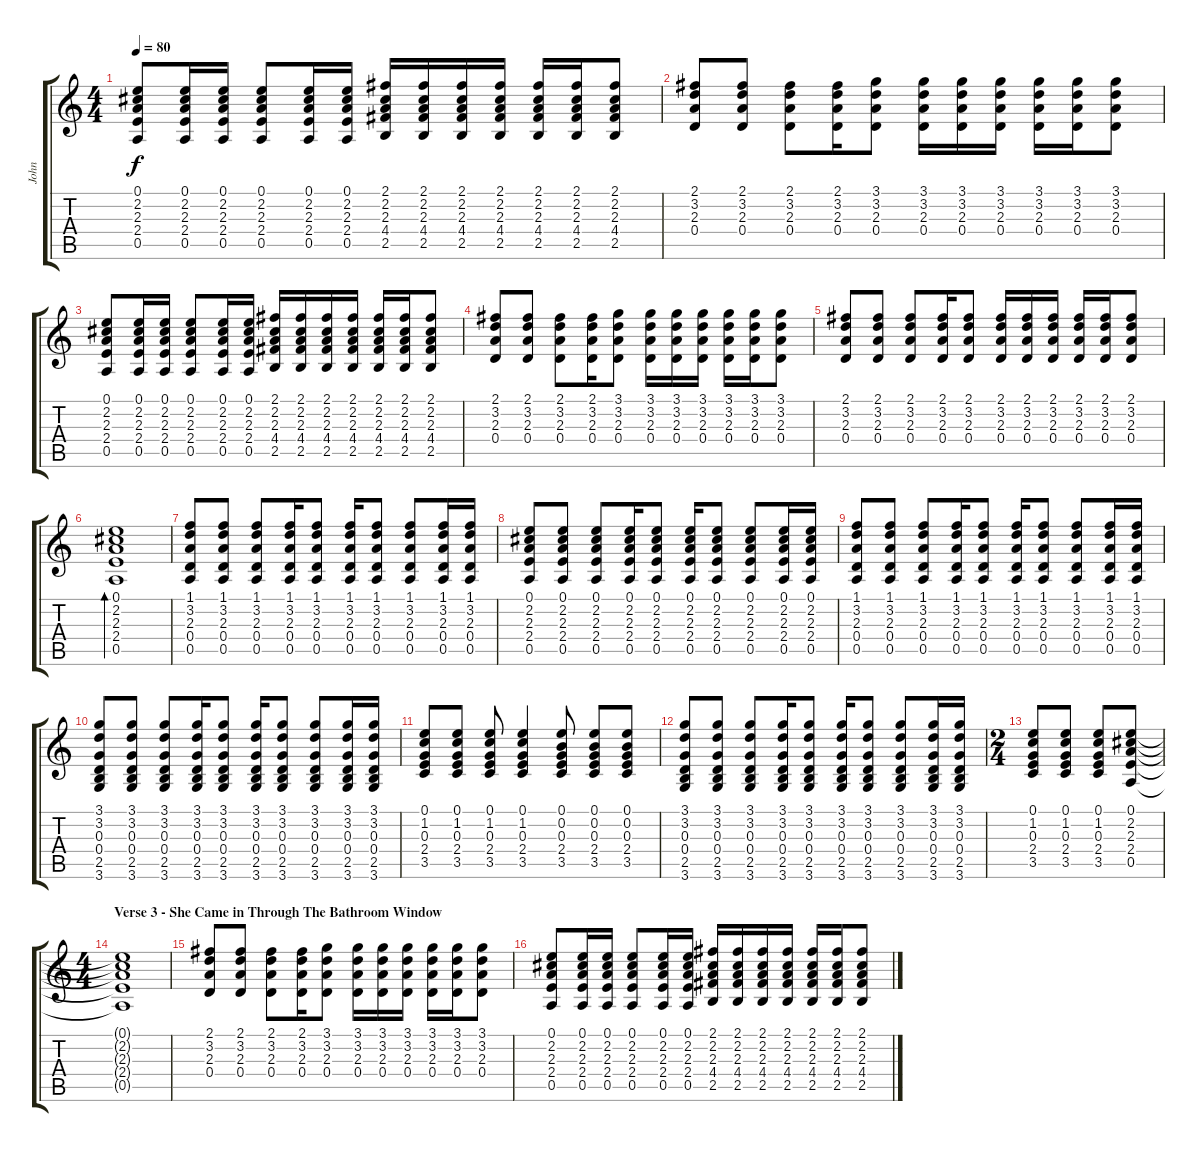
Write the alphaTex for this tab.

\track ("John" "John") {instrument electricguitarjazz}
\staff {score tabs}
\tuning (E4 B3 G3 D3 A2 E2) {hide}
\ts (4 4)
\tempo 80
\clef g2
\ks c
(0.1 2.2 2.3 2.4 0.5).8{dy f} (0.1 2.2 2.3 2.4 0.5).16 (0.1 2.2 2.3 2.4 0.5).16 (0.1 2.2 2.3 2.4 0.5).8 (0.1 2.2 2.3 2.4 0.5).16 (0.1 2.2 2.3 2.4 0.5).16 (2.1 2.2 2.3 4.4 2.5).16 (2.1 2.2 2.3 4.4 2.5).16 (2.1 2.2 2.3 4.4 2.5).16 (2.1 2.2 2.3 4.4 2.5).16 (2.1 2.2 2.3 4.4 2.5).16 (2.1 2.2 2.3 4.4 2.5).16 (2.1 2.2 2.3 4.4 2.5).8 |
(2.1 3.2 2.3 0.4).8 (2.1 3.2 2.3 0.4).8 (2.1 3.2 2.3 0.4).8 (2.1 3.2 2.3 0.4).16 (3.1 3.2 2.3 0.4).8 (3.1 3.2 2.3 0.4).16 (3.1 3.2 2.3 0.4).16 (3.1 3.2 2.3 0.4).16 (3.1 3.2 2.3 0.4).16 (3.1 3.2 2.3 0.4).16 (3.1 3.2 2.3 0.4).8 |
(0.1 2.2 2.3 2.4 0.5).8 (0.1 2.2 2.3 2.4 0.5).16 (0.1 2.2 2.3 2.4 0.5).16 (0.1 2.2 2.3 2.4 0.5).8 (0.1 2.2 2.3 2.4 0.5).16 (0.1 2.2 2.3 2.4 0.5).16 (2.1 2.2 2.3 4.4 2.5).16 (2.1 2.2 2.3 4.4 2.5).16 (2.1 2.2 2.3 4.4 2.5).16 (2.1 2.2 2.3 4.4 2.5).16 (2.1 2.2 2.3 4.4 2.5).16 (2.1 2.2 2.3 4.4 2.5).16 (2.1 2.2 2.3 4.4 2.5).8 |
(2.1 3.2 2.3 0.4).8 (2.1 3.2 2.3 0.4).8 (2.1 3.2 2.3 0.4).8 (2.1 3.2 2.3 0.4).16 (3.1 3.2 2.3 0.4).8 (3.1 3.2 2.3 0.4).16 (3.1 3.2 2.3 0.4).16 (3.1 3.2 2.3 0.4).16 (3.1 3.2 2.3 0.4).16 (3.1 3.2 2.3 0.4).16 (3.1 3.2 2.3 0.4).8 |
(2.1 3.2 2.3 0.4).8 (2.1 3.2 2.3 0.4).8 (2.1 3.2 2.3 0.4).8 (2.1 3.2 2.3 0.4).16 (2.1 3.2 2.3 0.4).8 (2.1 3.2 2.3 0.4).16 (2.1 3.2 2.3 0.4).16 (2.1 3.2 2.3 0.4).16 (2.1 3.2 2.3 0.4).16 (2.1 3.2 2.3 0.4).16 (2.1 3.2 2.3 0.4).8 |
(0.1 2.2 2.3 2.4 0.5).1{bd 240} |
(1.1 3.2 2.3 0.4 0.5).8 (1.1 3.2 2.3 0.4 0.5).8 (1.1 3.2 2.3 0.4 0.5).8 (1.1 3.2 2.3 0.4 0.5).16 (1.1 3.2 2.3 0.4 0.5).8 (1.1 3.2 2.3 0.4 0.5).16 (1.1 3.2 2.3 0.4 0.5).8 (1.1 3.2 2.3 0.4 0.5).8 (1.1 3.2 2.3 0.4 0.5).16 (1.1 3.2 2.3 0.4 0.5).16 |
(0.1 2.2 2.3 2.4 0.5).8 (0.1 2.2 2.3 2.4 0.5).8 (0.1 2.2 2.3 2.4 0.5).8 (0.1 2.2 2.3 2.4 0.5).16 (0.1 2.2 2.3 2.4 0.5).8 (0.1 2.2 2.3 2.4 0.5).16 (0.1 2.2 2.3 2.4 0.5).8 (0.1 2.2 2.3 2.4 0.5).8 (0.1 2.2 2.3 2.4 0.5).16 (0.1 2.2 2.3 2.4 0.5).16 |
(1.1 3.2 2.3 0.4 0.5).8 (1.1 3.2 2.3 0.4 0.5).8 (1.1 3.2 2.3 0.4 0.5).8 (1.1 3.2 2.3 0.4 0.5).16 (1.1 3.2 2.3 0.4 0.5).8 (1.1 3.2 2.3 0.4 0.5).16 (1.1 3.2 2.3 0.4 0.5).8 (1.1 3.2 2.3 0.4 0.5).8 (1.1 3.2 2.3 0.4 0.5).16 (1.1 3.2 2.3 0.4 0.5).16 |
(3.1 3.2 0.3 0.4 2.5 3.6).8 (3.1 3.2 0.3 0.4 2.5 3.6).8 (3.1 3.2 0.3 0.4 2.5 3.6).8 (3.1 3.2 0.3 0.4 2.5 3.6).16 (3.1 3.2 0.3 0.4 2.5 3.6).8 (3.1 3.2 0.3 0.4 2.5 3.6).16 (3.1 3.2 0.3 0.4 2.5 3.6).8 (3.1 3.2 0.3 0.4 2.5 3.6).8 (3.1 3.2 0.3 0.4 2.5 3.6).16 (3.1 3.2 0.3 0.4 2.5 3.6).16 |
(0.1 1.2 0.3 2.4 3.5).8 (0.1 1.2 0.3 2.4 3.5).8 (0.1 1.2 0.3 2.4 3.5).8 (0.1 1.2 0.3 2.4 3.5).4 (0.1 0.2 0.3 2.4 3.5).8 (0.1 0.2 0.3 2.4 3.5).8 (0.1 0.2 0.3 2.4 3.5).8 |
(3.1 3.2 0.3 0.4 2.5 3.6).8 (3.1 3.2 0.3 0.4 2.5 3.6).8 (3.1 3.2 0.3 0.4 2.5 3.6).8 (3.1 3.2 0.3 0.4 2.5 3.6).16 (3.1 3.2 0.3 0.4 2.5 3.6).8 (3.1 3.2 0.3 0.4 2.5 3.6).16 (3.1 3.2 0.3 0.4 2.5 3.6).8 (3.1 3.2 0.3 0.4 2.5 3.6).8 (3.1 3.2 0.3 0.4 2.5 3.6).16 (3.1 3.2 0.3 0.4 2.5 3.6).16 |
\ts (2 4)
(0.1 1.2 0.3 2.4 3.5).8 (0.1 1.2 0.3 2.4 3.5).8 (0.1 1.2 0.3 2.4 3.5).8 (0.1 2.2 2.3 2.4 0.5).8 |
\ts (4 4)
\section ("" "Verse 3 - She Came in Through The Bathroom Window")
(0.1{t} 2.2{t} 2.3{t} 2.4{t} 0.5{t}).1 |
(2.1 3.2 2.3 0.4).8{volume 9} (2.1 3.2 2.3 0.4).8 (2.1 3.2 2.3 0.4).8 (2.1 3.2 2.3 0.4).16 (3.1 3.2 2.3 0.4).8 (3.1 3.2 2.3 0.4).16 (3.1 3.2 2.3 0.4).16 (3.1 3.2 2.3 0.4).16 (3.1 3.2 2.3 0.4).16 (3.1 3.2 2.3 0.4).16 (3.1 3.2 2.3 0.4).8 |
(0.1 2.2 2.3 2.4 0.5).8 (0.1 2.2 2.3 2.4 0.5).16 (0.1 2.2 2.3 2.4 0.5).16 (0.1 2.2 2.3 2.4 0.5).8 (0.1 2.2 2.3 2.4 0.5).16 (0.1 2.2 2.3 2.4 0.5).16 (2.1 2.2 2.3 4.4 2.5).16 (2.1 2.2 2.3 4.4 2.5).16 (2.1 2.2 2.3 4.4 2.5).16 (2.1 2.2 2.3 4.4 2.5).16 (2.1 2.2 2.3 4.4 2.5).16 (2.1 2.2 2.3 4.4 2.5).16 (2.1 2.2 2.3 4.4 2.5).8
